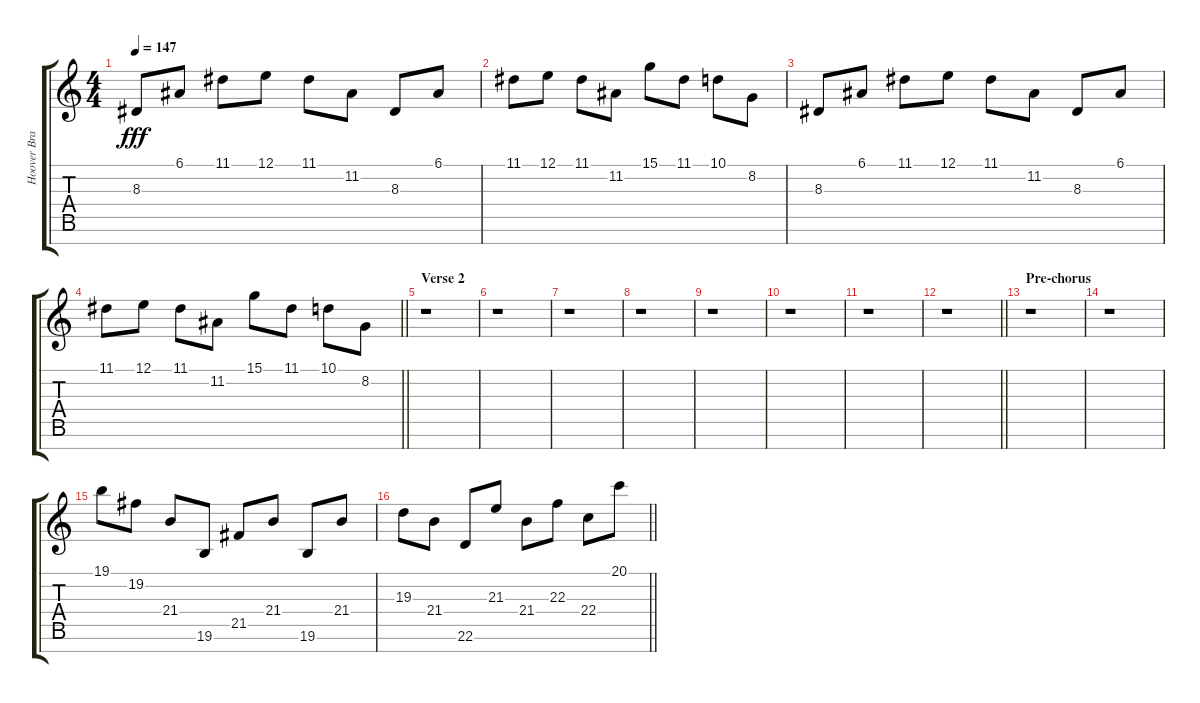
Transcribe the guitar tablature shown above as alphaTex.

\track ("Hoover Brass" "Hoover Bra") {instrument synthbrass1}
\staff {score tabs}
\tuning (E4 B3 G3 D3 A2 E2 B1) {hide}
\ts (4 4)
\tempo 147
\clef g2
\ks c
8.3.8{dy fff} 6.1.8 11.1.8 12.1.8 11.1.8 11.2.8 8.3.8 6.1.8 |
11.1.8 12.1.8 11.1.8 11.2.8 15.1.8 11.1.8 10.1.8 8.2.8 |
8.3.8 6.1.8 11.1.8 12.1.8 11.1.8 11.2.8 8.3.8 6.1.8 |
\barLineRight lightlight
11.1.8 12.1.8 11.1.8 11.2.8 15.1.8 11.1.8 10.1.8 8.2.8 |
\section ("" "Verse 2")
r.1 |
r.1 |
r.1 |
r.1 |
r.1 |
r.1 |
r.1 |
\barLineRight lightlight
r.1 |
\section ("" "Pre-chorus")
r.1 |
r.1 |
19.1.8 19.2.8 21.4.8 19.6.8 21.5.8 21.4.8 19.6.8 21.4.8 |
\barLineRight lightlight
19.3.8 21.4.8 22.6.8 21.3.8 21.4.8 22.3.8 22.4.8 20.1.8
